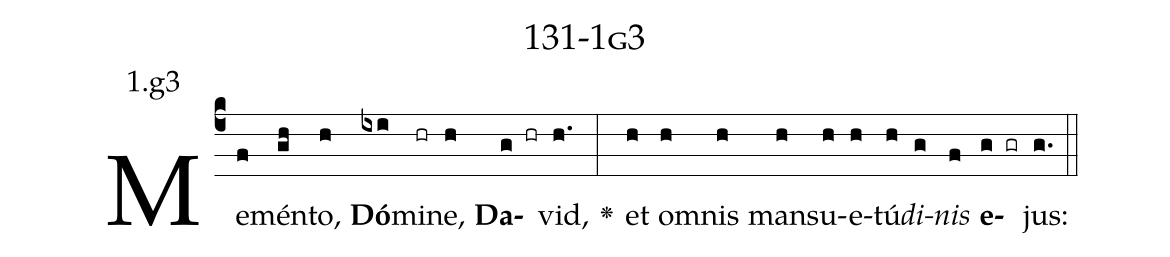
name: 131-1g3;
annotation: 1.g3;
%%
(c4)Me(f)mén(gh)to,(h) <b>Dó</b>(ixi)mi(hr)ne,(h) <b>Da</b>(g hr)vid,(h.) <v>\greheightstar</v>(:) et(h) om(h)nis(h) man(h)su(h)e(h)tú(h)<i>di</i>(g)<i>nis</i>(f) <b>e</b>(g gr)jus:(g.) (::)


%E(h) u(h) o(g) u(f) a(g) e.(g.) (::)
